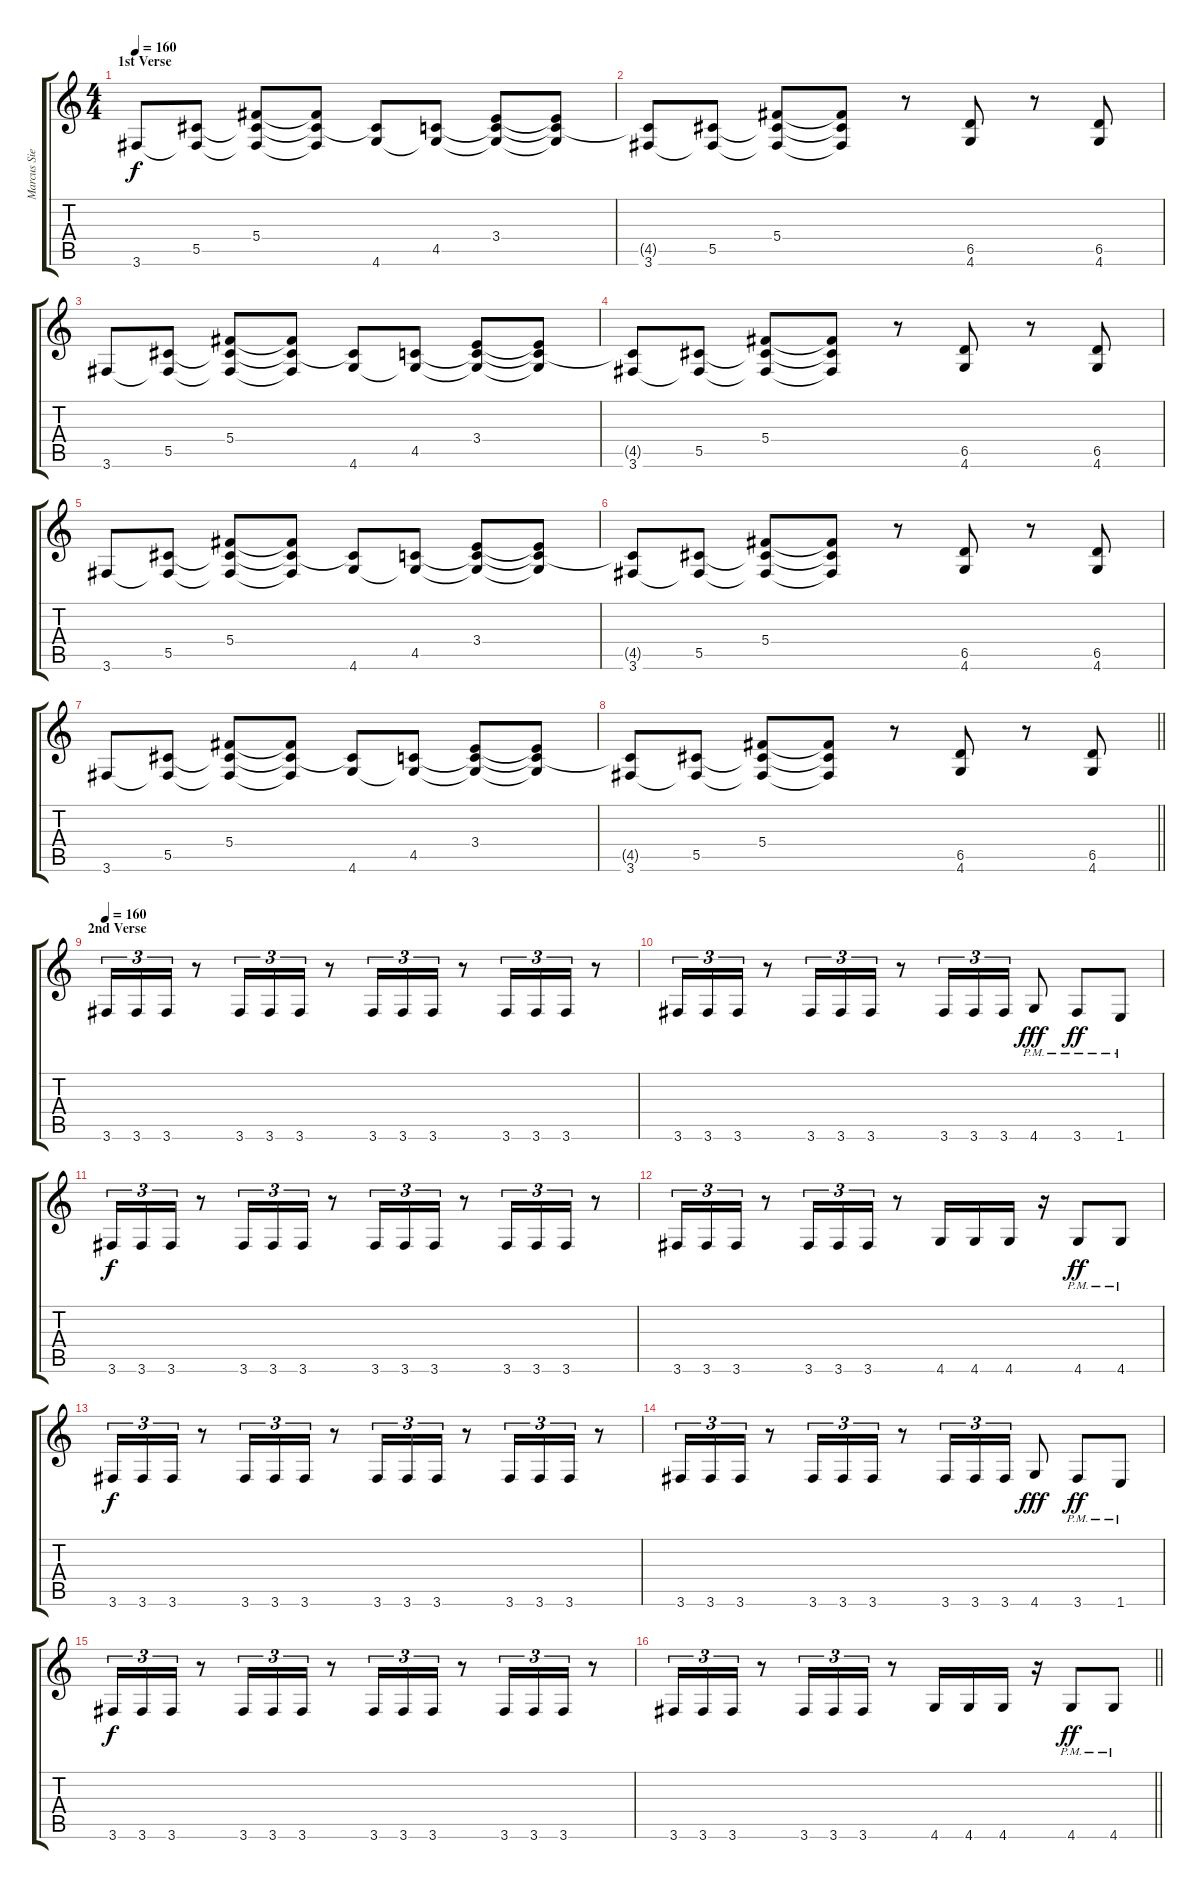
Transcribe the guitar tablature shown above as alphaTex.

\track ("Marcus Siepen" "Marcus Sie") {instrument distortionguitar}
\staff {score tabs}
\tuning (Eb4 Bb3 Gb3 Db3 Ab2 Eb2) {hide}
\ts (4 4)
\section ("" "1st Verse")
\tempo 160
\clef g2
\ks c
3.6.8{dy f} (5.5 3.6{t}).8 (5.4 5.5{t} 3.6{t}).8 (5.4{t} 5.5{t} 3.6{t}).8 (5.5{t} 4.6).8 (4.5 4.6{t}).8 (3.4 4.5{t} 4.6{t}).8 (3.4{t} 4.5{t} 4.6{t}).8 |
(4.5{t} 3.6).8 (5.5 3.6{t}).8 (5.4 5.5{t} 3.6{t}).8 (5.4{t} 5.5{t} 3.6{t}).8 r.8 (6.5 4.6).8 r.8 (6.5 4.6).8 |
3.6.8 (5.5 3.6{t}).8 (5.4 5.5{t} 3.6{t}).8 (5.4{t} 5.5{t} 3.6{t}).8 (5.5{t} 4.6).8 (4.5 4.6{t}).8 (3.4 4.5{t} 4.6{t}).8 (3.4{t} 4.5{t} 4.6{t}).8 |
(4.5{t} 3.6).8 (5.5 3.6{t}).8 (5.4 5.5{t} 3.6{t}).8 (5.4{t} 5.5{t} 3.6{t}).8 r.8 (6.5 4.6).8 r.8 (6.5 4.6).8 |
3.6.8 (5.5 3.6{t}).8 (5.4 5.5{t} 3.6{t}).8 (5.4{t} 5.5{t} 3.6{t}).8 (5.5{t} 4.6).8 (4.5 4.6{t}).8 (3.4 4.5{t} 4.6{t}).8 (3.4{t} 4.5{t} 4.6{t}).8 |
(4.5{t} 3.6).8 (5.5 3.6{t}).8 (5.4 5.5{t} 3.6{t}).8 (5.4{t} 5.5{t} 3.6{t}).8 r.8 (6.5 4.6).8 r.8 (6.5 4.6).8 |
3.6.8 (5.5 3.6{t}).8 (5.4 5.5{t} 3.6{t}).8 (5.4{t} 5.5{t} 3.6{t}).8 (5.5{t} 4.6).8 (4.5 4.6{t}).8 (3.4 4.5{t} 4.6{t}).8 (3.4{t} 4.5{t} 4.6{t}).8 |
\barLineRight lightlight
(4.5{t} 3.6).8 (5.5 3.6{t}).8 (5.4 5.5{t} 3.6{t}).8 (5.4{t} 5.5{t} 3.6{t}).8 r.8 (6.5 4.6).8 r.8 (6.5 4.6).8 |
\section ("" "2nd Verse")
\tempo 160
3.6.16{tu (3 2)} 3.6.16{tu (3 2)} 3.6.16{tu (3 2)} r.8 3.6.16{tu (3 2)} 3.6.16{tu (3 2)} 3.6.16{tu (3 2)} r.8 3.6.16{tu (3 2)} 3.6.16{tu (3 2)} 3.6.16{tu (3 2)} r.8 3.6.16{tu (3 2)} 3.6.16{tu (3 2)} 3.6.16{tu (3 2)} r.8 |
3.6.16{tu (3 2)} 3.6.16{tu (3 2)} 3.6.16{tu (3 2)} r.8 3.6.16{tu (3 2)} 3.6.16{tu (3 2)} 3.6.16{tu (3 2)} r.8 3.6.16{tu (3 2)} 3.6.16{tu (3 2)} 3.6.16{tu (3 2)} 4.6{pm}.8{dy fff} 3.6{pm}.8{dy ff} 1.6{pm}.8 |
3.6.16{tu (3 2) dy f} 3.6.16{tu (3 2)} 3.6.16{tu (3 2)} r.8 3.6.16{tu (3 2)} 3.6.16{tu (3 2)} 3.6.16{tu (3 2)} r.8 3.6.16{tu (3 2)} 3.6.16{tu (3 2)} 3.6.16{tu (3 2)} r.8 3.6.16{tu (3 2)} 3.6.16{tu (3 2)} 3.6.16{tu (3 2)} r.8 |
3.6.16{tu (3 2)} 3.6.16{tu (3 2)} 3.6.16{tu (3 2)} r.8 3.6.16{tu (3 2)} 3.6.16{tu (3 2)} 3.6.16{tu (3 2)} r.8 4.6.16 4.6.16 4.6.16 r.16 4.6{pm}.8{dy ff} 4.6{pm}.8 |
3.6.16{tu (3 2) dy f} 3.6.16{tu (3 2)} 3.6.16{tu (3 2)} r.8 3.6.16{tu (3 2)} 3.6.16{tu (3 2)} 3.6.16{tu (3 2)} r.8 3.6.16{tu (3 2)} 3.6.16{tu (3 2)} 3.6.16{tu (3 2)} r.8 3.6.16{tu (3 2)} 3.6.16{tu (3 2)} 3.6.16{tu (3 2)} r.8 |
3.6.16{tu (3 2)} 3.6.16{tu (3 2)} 3.6.16{tu (3 2)} r.8 3.6.16{tu (3 2)} 3.6.16{tu (3 2)} 3.6.16{tu (3 2)} r.8 3.6.16{tu (3 2)} 3.6.16{tu (3 2)} 3.6.16{tu (3 2)} 4.6.8{dy fff} 3.6{pm}.8{dy ff} 1.6{pm}.8 |
3.6.16{tu (3 2) dy f} 3.6.16{tu (3 2)} 3.6.16{tu (3 2)} r.8 3.6.16{tu (3 2)} 3.6.16{tu (3 2)} 3.6.16{tu (3 2)} r.8 3.6.16{tu (3 2)} 3.6.16{tu (3 2)} 3.6.16{tu (3 2)} r.8 3.6.16{tu (3 2)} 3.6.16{tu (3 2)} 3.6.16{tu (3 2)} r.8 |
\barLineRight lightlight
3.6.16{tu (3 2)} 3.6.16{tu (3 2)} 3.6.16{tu (3 2)} r.8 3.6.16{tu (3 2)} 3.6.16{tu (3 2)} 3.6.16{tu (3 2)} r.8 4.6.16 4.6.16 4.6.16 r.16 4.6{pm}.8{dy ff} 4.6{pm}.8
